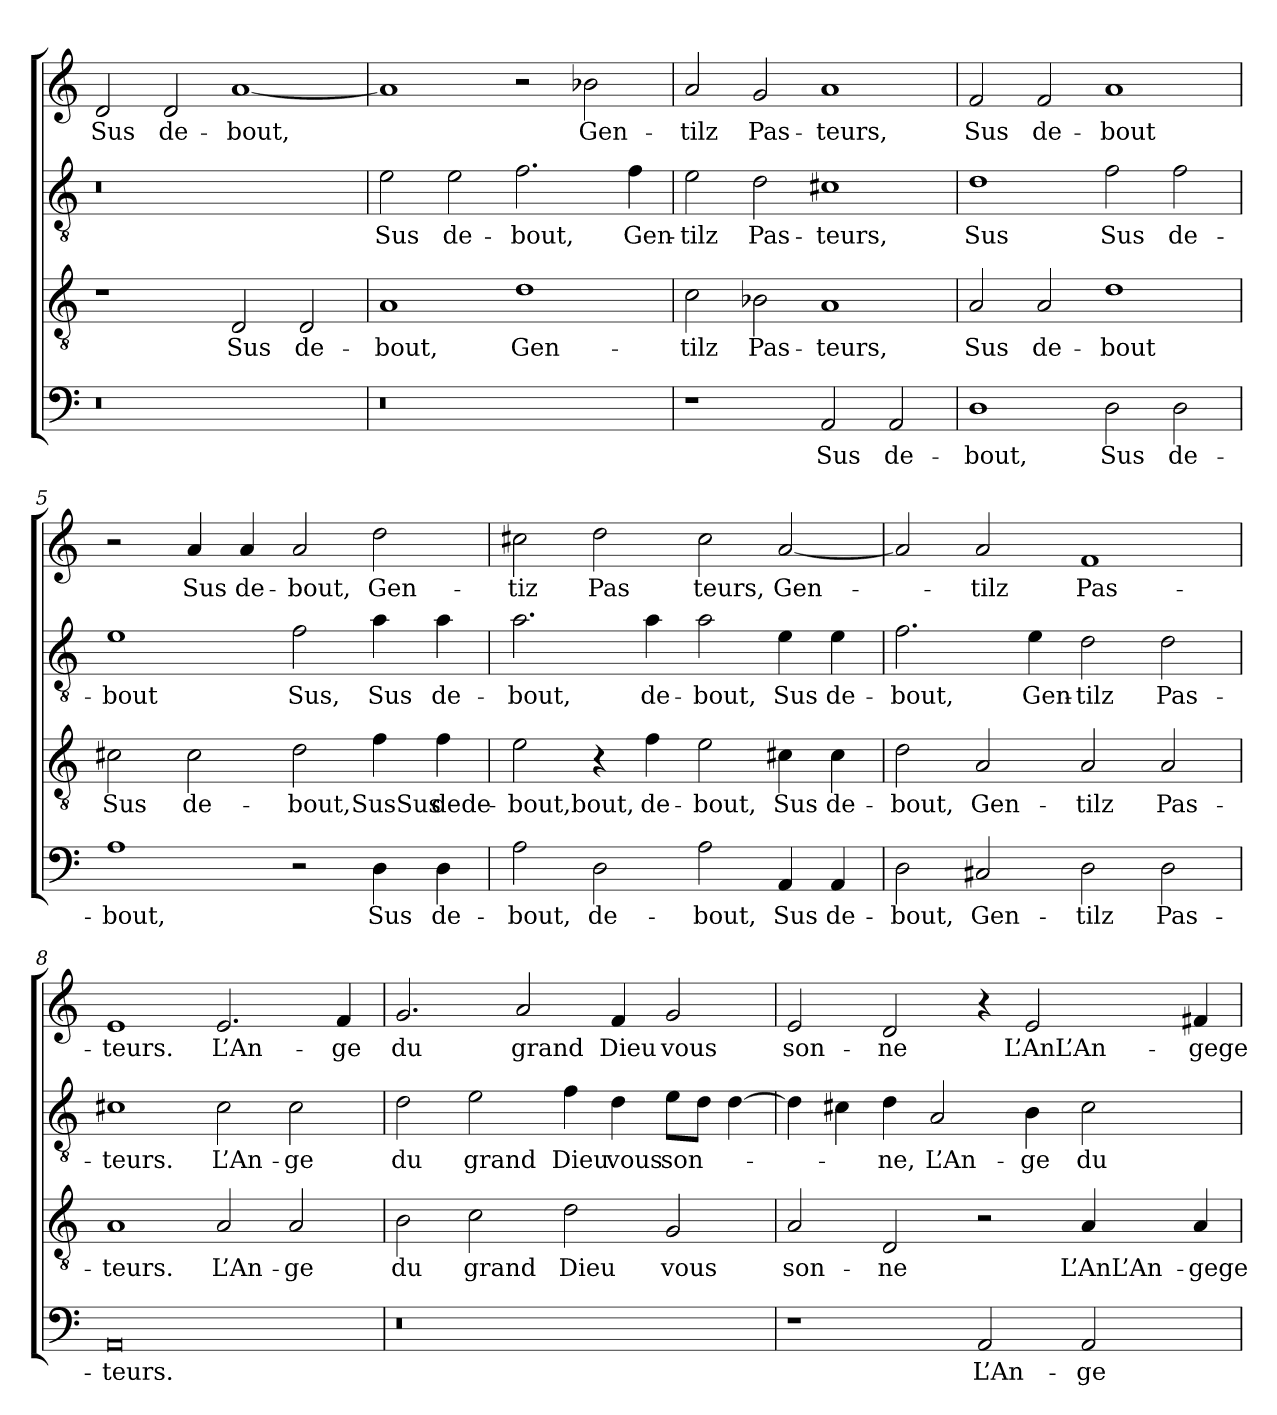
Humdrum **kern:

**kern	**text	**kern	**text	**kern	**text	**kern	**text
*part4	*part4	*part3	*part3	*part2	*part2	*part1	*part1
*staff4	*staff4	*staff3	*staff3	*staff2	*staff2	*staff1	*staff1
*clefF4	*	*clefGv2	*	*clefGv2	*	*clefG2	*
*k[]	*	*k[]	*	*k[]	*	*k[]	*
=1	=1	=1	=1	=1	=1	=1	=1
0r	.	1r	.	0r	.	2d	Sus
.	.	.	.	.	.	2d	de-
.	.	2D	Sus	.	.	[1a	-bout,
.	.	2D	de-	.	.	.	.
=2	=2	=2	=2	=2	=2	=2	=2
0r	.	1A	-bout,	2e	Sus	1a]	.
.	.	.	.	2e	de-	.	.
.	.	1d	Gen-	2.f	-bout,	2r	.
.	.	.	.	.	.	2b-X	Gen-
.	.	.	.	4f	Gen-	.	.
=3	=3	=3	=3	=3	=3	=3	=3
1r	.	2c	-tilz	2e	-tilz	2a	-tilz
.	.	2B-X	Pas-	2d	Pas-	2g	Pas-
2AA	Sus	1A	-teurs,	1c#X	-teurs,	1a	-teurs,
2AA	de-	.	.	.	.	.	.
=4	=4	=4	=4	=4	=4	=4	=4
1D	-bout,	2A	Sus	1d	Sus	2f	Sus
.	.	2A	de-	.	.	2f	de-
2D	Sus	1d	-bout	2f	Sus	1a	-bout
2D	de-	.	.	2f	de-	.	.
!!LO:LB:g=z
=5	=5	=5	=5	=5	=5	=5	=5
1A	-bout,	2c#X	Sus	1e	-bout	2r	.
.	.	2c#	de-	.	.	4a	Sus
.	.	.	.	.	.	4a	de-
2r	.	2d	-bout,	2f	Sus,	2a	-bout,
4D	Sus	4f	SusSus	4a	Sus	2dd	Gen-
4D	de-	4f	dede-	4a	de-	.	.
=6	=6	=6	=6	=6	=6	=6	=6
2A	-bout,	2e	-bout,bout,	2.a	-bout,	2cc#X	-tiz
2D	de-	4r	.	.	.	2dd	Pas
.	.	4f	de-	4a	de-	.	.
2A	-bout,	2e	-bout,	2a	-bout,	2cc#	teurs,
4AA	Sus	4c#X	Sus	4e	Sus	[2a	Gen-
4AA	de-	4c#	de-	4e	de-	.	.
=7	=7	=7	=7	=7	=7	=7	=7
2D	-bout,	2d	-bout,	2.f	-bout,	2a]	.
2C#X	Gen-	2A	Gen-	.	.	2a	-tilz
.	.	.	.	4e	Gen-	.	.
2D	-tilz	2A	-tilz	2d	-tilz	1f	Pas-
2D	Pas-	2A	Pas-	2d	Pas-	.	.
=8	=8	=8	=8	=8	=8	=8	=8
0AA	-teurs.	1A	-teurs.	1c#X	-teurs.	1e	-teurs.
.	.	2A	L’An-	2c#	L’An-	2.e	L’An-
.	.	2A	-ge	2c#	-ge	.	.
.	.	.	.	.	.	4f	-ge
!!LO:LB:g=z
=9	=9	=9	=9	=9	=9	=9	=9
0r	.	2B	du	2d	du	2.g	du
.	.	2c	grand	2e	grand	.	.
.	.	.	.	.	.	2a	grand
.	.	2d	Dieu	4f	Dieu	.	.
.	.	.	.	4d	vous	4f	Dieu
.	.	2G	vous	8eL	son-	2g	vous
.	.	.	.	8dJ	.	.	.
.	.	.	.	[4d	.	.	.
=10	=10	=10	=10	=10	=10	=10	=10
1r	.	2A	son-	4d]	.	2e	son-
.	.	.	.	4c#X	.	.	.
.	.	2D	-ne	4d	-ne,	2d	-ne
.	.	.	.	2A	L’An-	.	.
2AA	L’An-	2r	.	.	.	4r	.
.	.	.	.	4B	-ge	2e	L’AnL’An-
2AA	-ge	4A	L’AnL’An-	2c#	du	.	.
.	.	4A	-gege	.	.	4f#X	-gege
=	=	=	=	=	=	=	=
*-	*-	*-	*-	*-	*-	*-	*-
